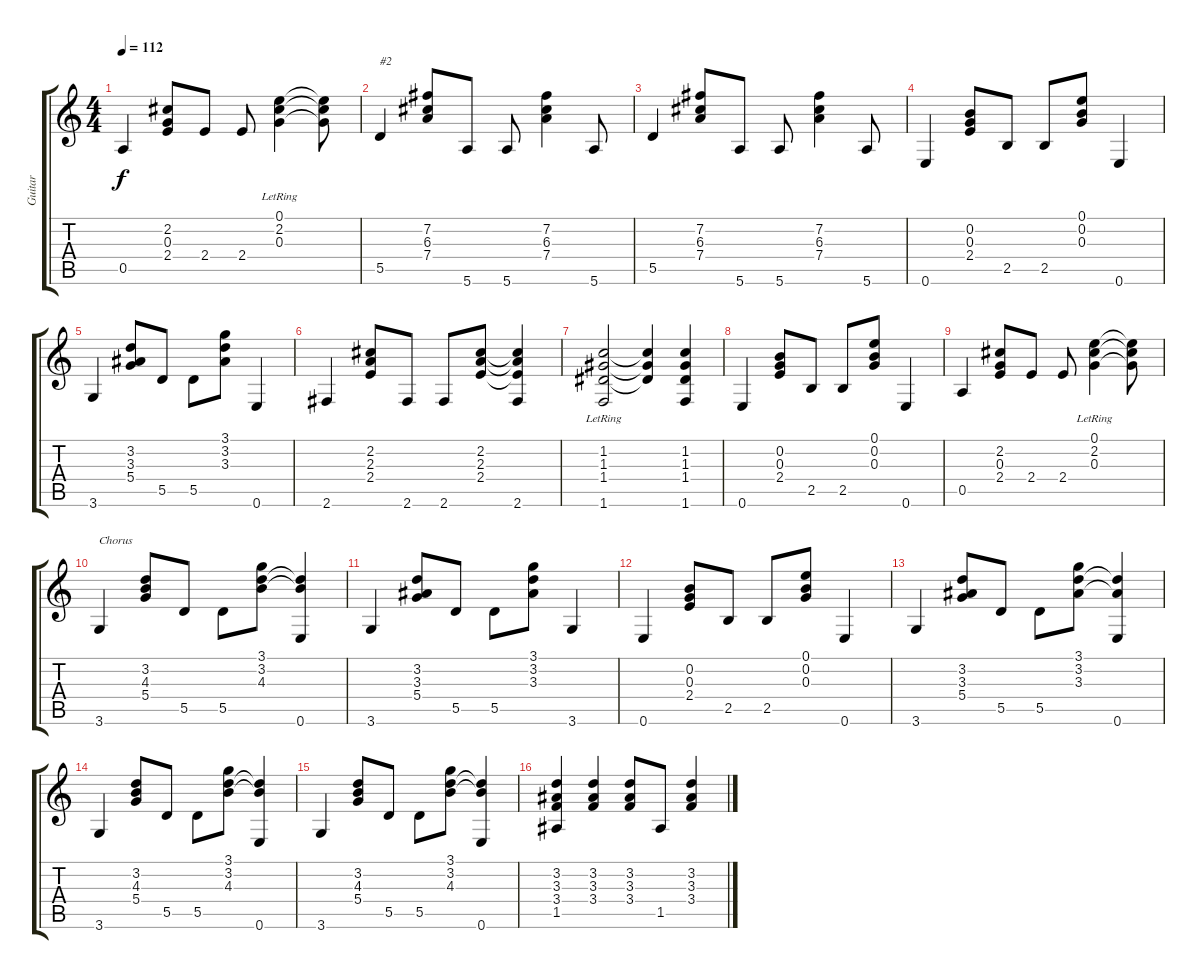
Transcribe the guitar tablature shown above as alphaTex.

\track ("Guitar" "Guitar") {instrument acousticguitarsteel}
\staff {score tabs}
\tuning (E4 B3 G3 D3 A2 E2) {hide}
\ts (4 4)
\tempo 112
\clef g2
\ks c
0.5.4{dy f} (2.2 0.3 2.4).8 2.4.8 2.4.8 (0.1{lr} 2.2 0.3).4 (0.1{t} 2.2{t} 0.3{t}).8 |
5.5.4{txt "#2"} (7.2 6.3 7.4).8 5.6.8 5.6.8 (7.2 6.3 7.4).4 5.6.8 |
5.5.4 (7.2 6.3 7.4).8 5.6.8 5.6.8 (7.2 6.3 7.4).4 5.6.8 |
0.6.4 (0.2 0.3 2.4).8 2.5.8 2.5.8 (0.1 0.2 0.3).8 0.6.4 |
3.6.4 (3.2 3.3 5.4).8 5.5.8 5.5.8 (3.1 3.2 3.3).8 0.6.4 |
2.6.4 (2.2 2.3 2.4).8 2.6.8 2.6.8 (2.2 2.3 2.4).8 (2.2{t} 2.3{t} 2.4{t} 2.6).4 |
(1.2{lr} 1.3{lr} 1.4{lr} 1.6{lr}).2 (1.2{t} 1.3{t} 1.4{t}).4 (1.2 1.3 1.4 1.6).4 |
0.6.4 (0.2 0.3 2.4).8 2.5.8 2.5.8 (0.1 0.2 0.3).8 0.6.4 |
0.5.4 (2.2 0.3 2.4).8 2.4.8 2.4.8 (0.1{lr} 2.2 0.3).4 (0.1{t} 2.2{t} 0.3{t}).8 |
3.6.4{txt "Chorus"} (3.2 4.3 5.4).8 5.5.8 5.5.8 (3.1 3.2 4.3).8 (3.2{t} 4.3{t} 0.6).4 |
3.6.4 (3.2 3.3 5.4).8 5.5.8 5.5.8 (3.1 3.2 3.3).8 3.6.4 |
0.6.4 (0.2 0.3 2.4).8 2.5.8 2.5.8 (0.1 0.2 0.3).8 0.6.4 |
3.6.4 (3.2 3.3 5.4).8 5.5.8 5.5.8 (3.1 3.2 3.3).8 (3.2{t} 3.3{t} 0.6).4 |
3.6.4 (3.2 4.3 5.4).8 5.5.8 5.5.8 (3.1 3.2 4.3).8 (3.2{t} 4.3{t} 0.6).4 |
3.6.4 (3.2 4.3 5.4).8 5.5.8 5.5.8 (3.1 3.2 4.3).8 (3.2{t} 4.3{t} 0.6).4 |
(3.2 3.3 3.4 1.5).4 (3.2 3.3 3.4).4 (3.2 3.3 3.4).8 1.5.8 (3.2 3.3 3.4).4
